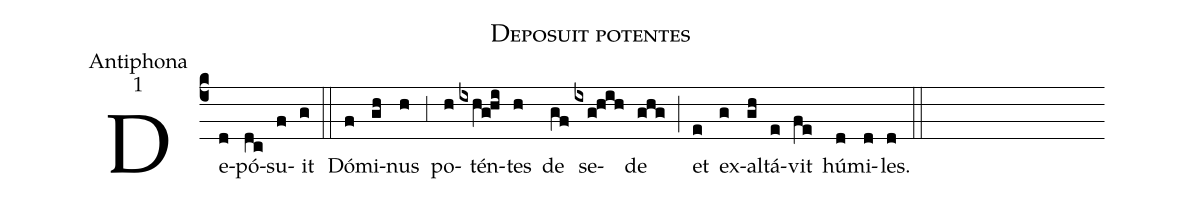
name:Deposuit potentes;
office-part:Antiphona;
mode:1;
%%
(c4) De(d)pó(dc)su(f)it(g) (::) Dó(f)mi(gh)nus(h) (;3) po(h)tén(ixhg!hi)tes(h) de(gf) se(ixg!hih)de(ghg) (;) et(e) ex(g)al(gh)tá(e)vit(fe) hú(d)mi(d)les.(d) (::)
